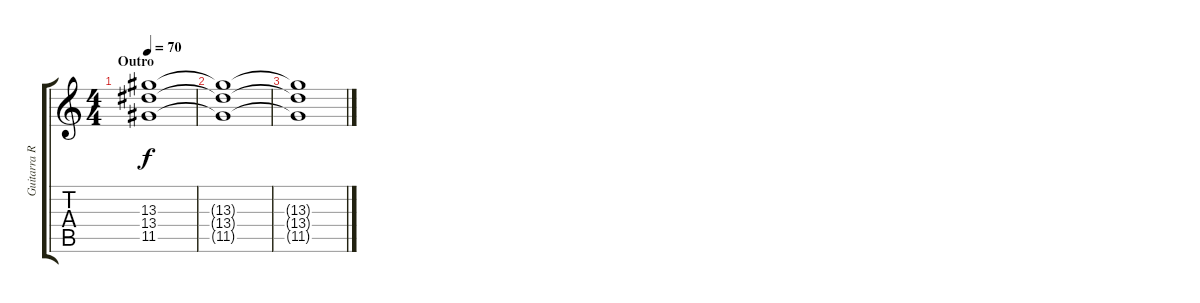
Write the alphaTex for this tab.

\track ("Guitarra Rítmica" "Guitarra R") {instrument distortionguitar}
\staff {score tabs}
\tuning (E4 B3 G3 D3 A2 E2) {hide}
\ts (4 4)
\section ("" "Outro")
\tempo 70
\clef g2
\ks c
(13.3 13.4 11.5).1{dy f volume 0} |
(13.3{t} 13.4{t} 11.5{t}).1 |
(13.3{t} 13.4{t} 11.5{t}).1
